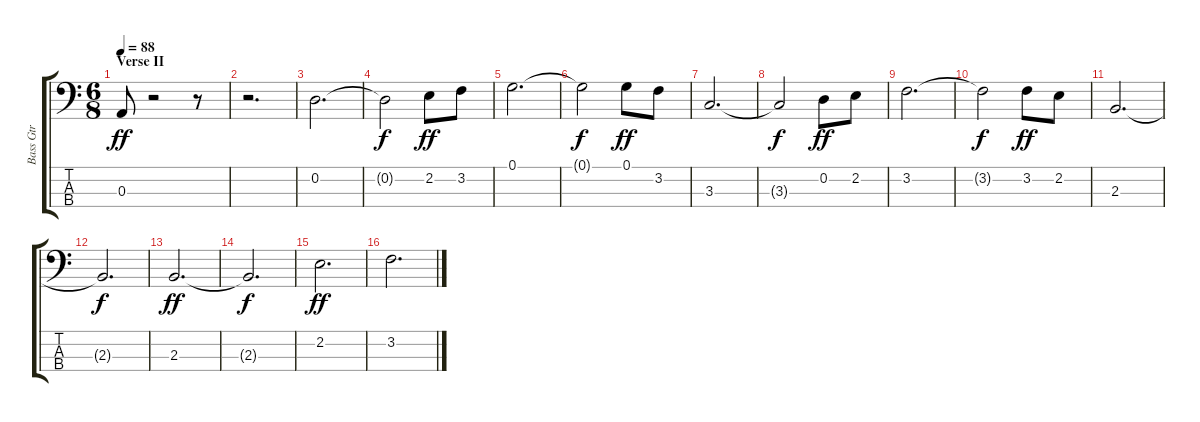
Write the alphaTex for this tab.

\track ("Bass Gtr            " "Bass Gtr  ") {instrument electricbassfinger}
\staff {score tabs}
\tuning (G2 D2 A1 E1) {hide}
\ts (6 8)
\section ("" "Verse II")
\tempo 88
\clef f4
\ks c
0.3.8{dy ff} r.2 r.8 |
r.2{d} |
0.2.2{d} |
0.2{t}.2{dy f} 2.2.8{dy ff} 3.2.8 |
0.1.2{d} |
0.1{t}.2{dy f} 0.1.8{dy ff} 3.2.8 |
3.3.2{d} |
3.3{t}.2{dy f} 0.2.8{dy ff} 2.2.8 |
3.2.2{d} |
3.2{t}.2{dy f} 3.2.8{dy ff} 2.2.8 |
2.3.2{d} |
2.3{t}.2{d dy f} |
2.3.2{d dy ff} |
2.3{t}.2{d dy f} |
2.2.2{d dy ff} |
3.2.2{d}
